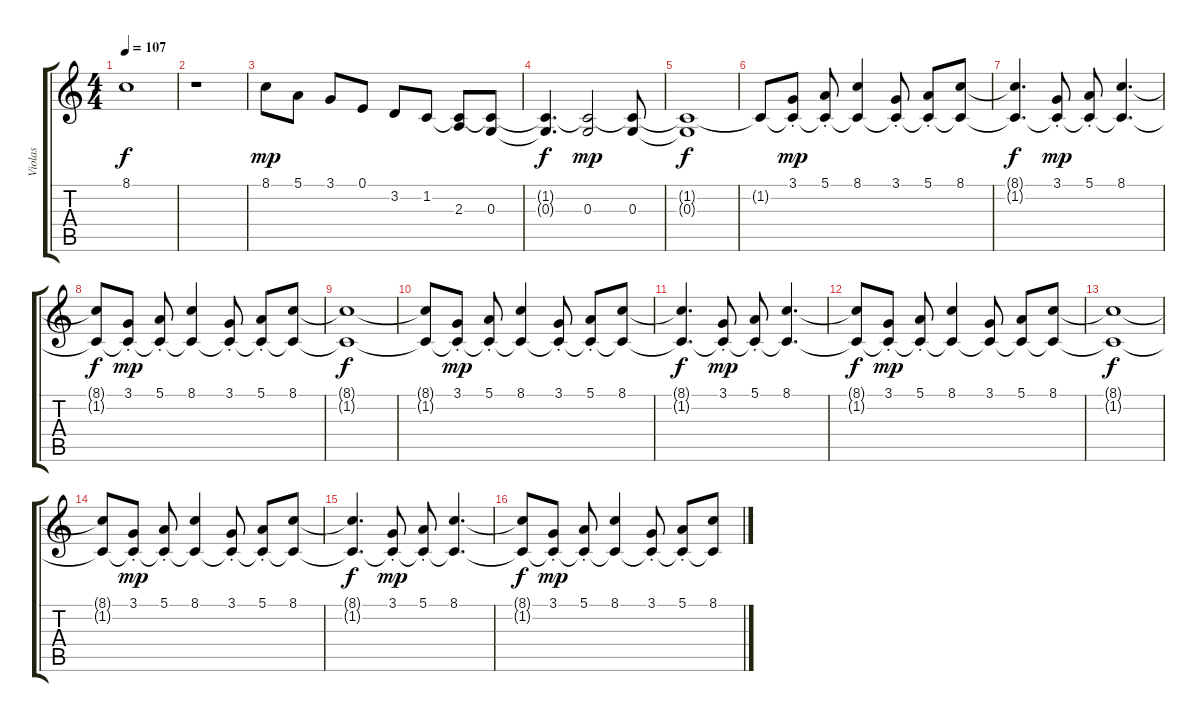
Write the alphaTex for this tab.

\track ("Violas" "Violas") {instrument viola}
\staff {score tabs}
\tuning (E4 B3 G3 D3 A2 E2) {hide}
\ts (4 4)
\tempo 107
\clef g2
\ks c
8.1{t}.1{dy f} |
r.1 |
8.1.8{dy mp} 5.1.8 3.1.8 0.1.8 3.2.8 1.2.8 (1.2{t} 2.3).8 (1.2{t} 0.3).8 |
(1.2{t} 0.3{t}).4{d dy f} (1.2{t} 0.3).2{dy mp} (1.2{t} 0.3).8 |
(1.2{t} 0.3{t}).1{dy f} |
1.2{t}.8 (3.1{st} 1.2{t}).8{dy mp} (5.1{st} 1.2{t}).8 (8.1 1.2{t}).4 (3.1{st} 1.2{t}).8 (5.1{st} 1.2{t}).8 (8.1 1.2{t}).8 |
(8.1{t} 1.2{t}).4{d dy f} (3.1{st} 1.2{t}).8{dy mp} (5.1{st} 1.2{t}).8 (8.1 1.2{t}).4{d} |
(8.1{t} 1.2{t}).8{dy f} (3.1{st} 1.2{t}).8{dy mp} (5.1{st} 1.2{t}).8 (8.1 1.2{t}).4 (3.1{st} 1.2{t}).8 (5.1{st} 1.2{t}).8 (8.1 1.2{t}).8 |
(8.1{t} 1.2{t}).1{dy f} |
(8.1{t} 1.2{t}).8 (3.1{st} 1.2{t}).8{dy mp} (5.1{st} 1.2{t}).8 (8.1 1.2{t}).4 (3.1{st} 1.2{t}).8 (5.1{st} 1.2{t}).8 (8.1 1.2{t}).8 |
(8.1{t} 1.2{t}).4{d dy f} (3.1{st} 1.2{t}).8{dy mp} (5.1{st} 1.2{t}).8 (8.1 1.2{t}).4{d} |
(8.1{t} 1.2{t}).8{dy f} (3.1{st} 1.2{t}).8{dy mp} (5.1{st} 1.2{t}).8 (8.1 1.2{t}).4 (3.1 1.2{t}).8 (5.1 1.2{t}).8 (8.1 1.2{t}).8 |
(8.1{t} 1.2{t}).1{dy f} |
(8.1{t} 1.2{t}).8 (3.1{st} 1.2{t}).8{dy mp} (5.1{st} 1.2{t}).8 (8.1 1.2{t}).4 (3.1{st} 1.2{t}).8 (5.1{st} 1.2{t}).8 (8.1 1.2{t}).8 |
(8.1{t} 1.2{t}).4{d dy f} (3.1{st} 1.2{t}).8{dy mp} (5.1{st} 1.2{t}).8 (8.1 1.2{t}).4{d} |
(8.1{t} 1.2{t}).8{dy f} (3.1{st} 1.2{t}).8{dy mp} (5.1{st} 1.2{t}).8 (8.1 1.2{t}).4 (3.1{st} 1.2{t}).8 (5.1{st} 1.2{t}).8 (8.1 1.2{t}).8
